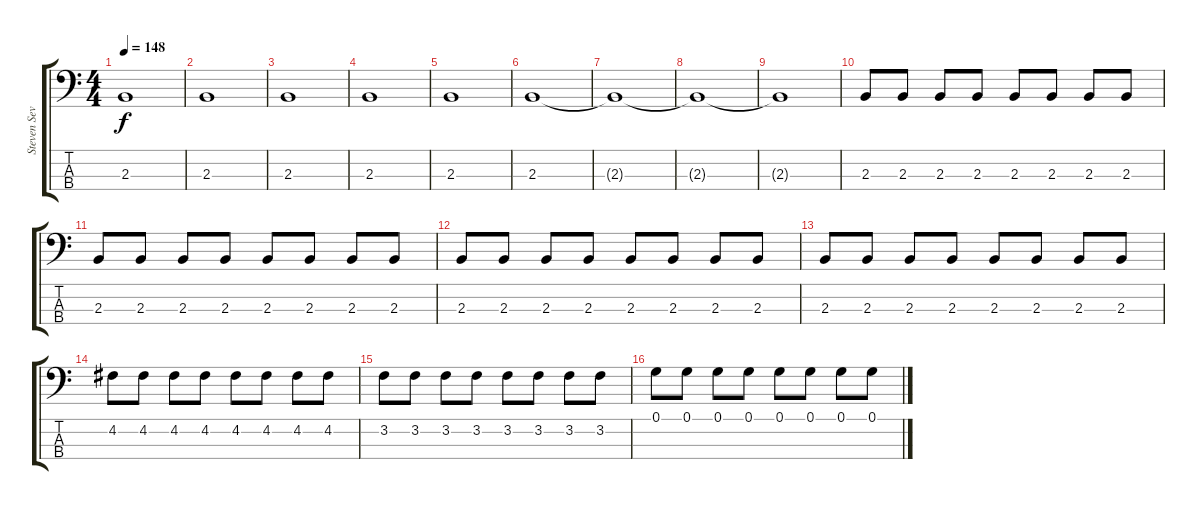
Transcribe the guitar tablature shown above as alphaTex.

\track ("Steven Severin" "Steven Sev") {instrument electricbassfinger}
\staff {score tabs}
\tuning (G2 D2 A1 E1) {hide}
\ts (4 4)
\tempo 148
\clef f4
\ks c
2.3{t}.1{dy f} |
2.3.1 |
2.3.1 |
2.3.1 |
2.3.1 |
2.3.1 |
2.3{t}.1 |
2.3{t}.1 |
2.3{t}.1 |
2.3.8 2.3.8 2.3.8 2.3.8 2.3.8 2.3.8 2.3.8 2.3.8 |
2.3.8 2.3.8 2.3.8 2.3.8 2.3.8 2.3.8 2.3.8 2.3.8 |
2.3.8 2.3.8 2.3.8 2.3.8 2.3.8 2.3.8 2.3.8 2.3.8 |
2.3.8 2.3.8 2.3.8 2.3.8 2.3.8 2.3.8 2.3.8 2.3.8 |
4.2.8 4.2.8 4.2.8 4.2.8 4.2.8 4.2.8 4.2.8 4.2.8 |
3.2.8 3.2.8 3.2.8 3.2.8 3.2.8 3.2.8 3.2.8 3.2.8 |
0.1.8 0.1.8 0.1.8 0.1.8 0.1.8 0.1.8 0.1.8 0.1.8
